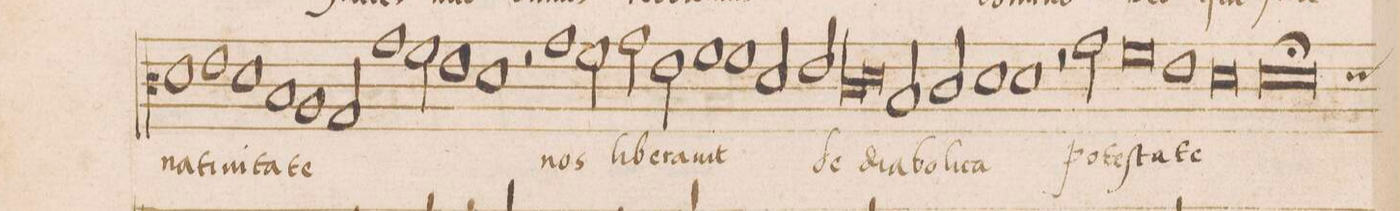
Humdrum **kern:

**kern	**text
*I"ALTVS	*
*clefC3	*
*k[]	*
*met(C|)	*
*M2/1	*
1d	na-
1e	-ti-
=11-	=11-
1d	-ui-
1B	-ta-
=12-	=12-
1A	-te
2G/	.
1g\	.
=13-	=13-
2f\	.
1e	.
=14-	=14-
1d	.
2r	.
1g\	nos
=15-	=15-
2f\	li-
2g\	-be-
2e\	-ra-
=16-	=16-
1f	-uit
1f	.
=17-	=17-
2d/	.
2e/	.
*lig	*
1c	de
=18-	=18-
1d	.
*Xlig	*
2B/	dia-
2c/	-bo-
=19-	=19-
1d	-li-
1d	-ca
=20-	=20-
2r	.
2g\	po-
0f	-teſ-
=21-	=21-
1e	-ta-
=22-	=22-
0d	-te
=23-	=23-
0d;	.
*custos:d	*
=24||	=24||
*-	*-
